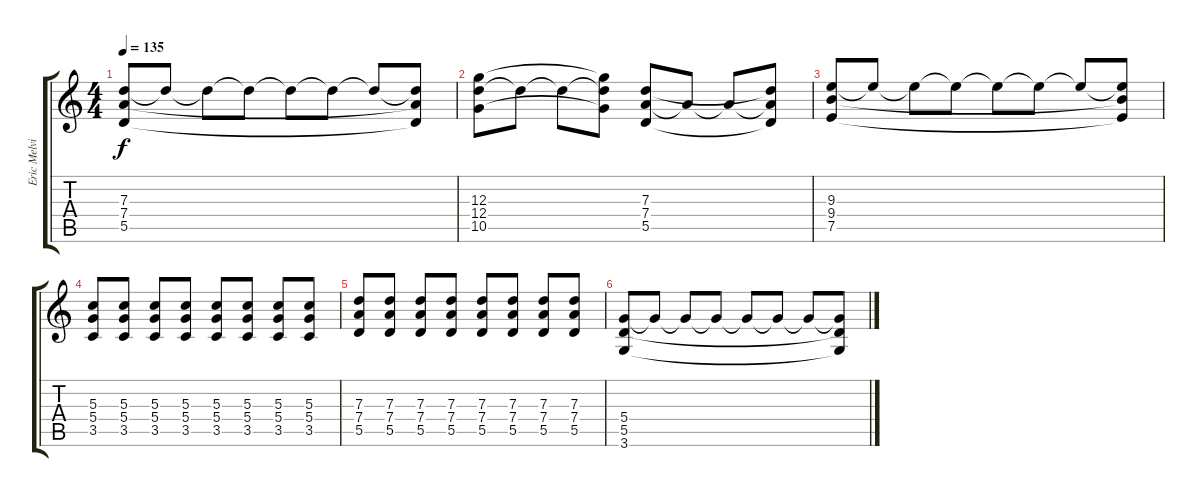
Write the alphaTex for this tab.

\track ("Eric Melvin" "Eric Melvi") {instrument distortionguitar}
\staff {score tabs}
\tuning (E4 B3 G3 D3 A2 E2) {hide}
\ts (4 4)
\tempo 135
\clef g2
\ks c
(7.3 7.4 5.5).8{dy f} 7.3{t}.8 7.3{t}.8 7.3{t}.8 7.3{t}.8 7.3{t}.8 7.3{t}.8 (7.3{t} 7.4{t} 5.5{t}).8 |
(12.3 12.4 10.5).8 12.4{t}.8 12.4{t}.8 (12.3{t} 12.4{t} 10.5{t}).8 (7.3 7.4 5.5).8 7.4{t}.8 7.4{t}.8 (7.3{t} 7.4{t} 5.5{t}).8 |
(9.3 9.4 7.5).8 9.3{t}.8 9.3{t}.8 9.3{t}.8 9.3{t}.8 9.3{t}.8 9.3{t}.8 (9.3{t} 9.4{t} 7.5{t}).8 |
(5.3 5.4 3.5).8 (5.3 5.4 3.5).8 (5.3 5.4 3.5).8 (5.3 5.4 3.5).8 (5.3 5.4 3.5).8 (5.3 5.4 3.5).8 (5.3 5.4 3.5).8 (5.3 5.4 3.5).8 |
(7.3 7.4 5.5).8 (7.3 7.4 5.5).8 (7.3 7.4 5.5).8 (7.3 7.4 5.5).8 (7.3 7.4 5.5).8 (7.3 7.4 5.5).8 (7.3 7.4 5.5).8 (7.3 7.4 5.5).8 |
(5.4 5.5 3.6).8 5.4{t}.8 5.4{t}.8 5.4{t}.8 5.4{t}.8 5.4{t}.8 5.4{t}.8 (5.4{t} 5.5{t} 3.6{t}).8
